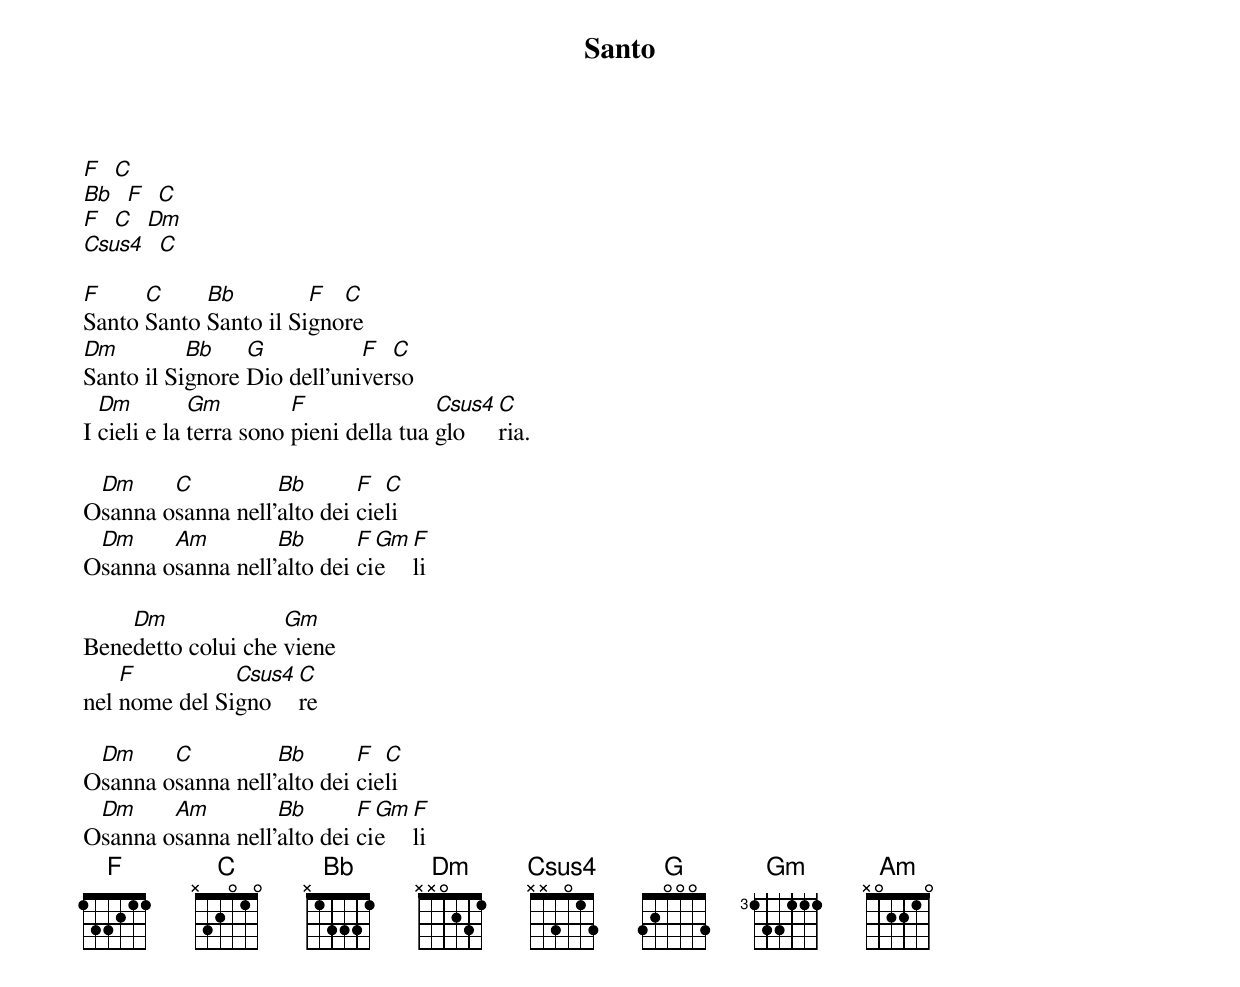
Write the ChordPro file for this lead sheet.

{title:Santo}

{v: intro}
[F]  [C]
[Bb]  [F]  [C]
[F]  [C]  [Dm]
[Csus4]  [C]

[F]Santo [C]Santo [Bb]Santo il Si[F]gno[C]re
[Dm]Santo il Si[Bb]gnore [G]Dio dell'uni[F]ver[C]so
I [Dm]cieli e la [Gm]terra sono [F]pieni della tua [Csus4]glo[C]ria.

O[Dm]sanna o[C]sanna nell'[Bb]alto dei [F]cie[C]li
O[Dm]sanna o[Am]sanna nell'[Bb]alto dei [F]ci[Gm]e[F]li

Bene[Dm]detto colui che [Gm]viene
nel [F]nome del Si[Csus4]gno[C]re

O[Dm]sanna o[C]sanna nell'[Bb]alto dei [F]cie[C]li
O[Dm]sanna o[Am]sanna nell'[Bb]alto dei [F]ci[Gm]e[F]li
